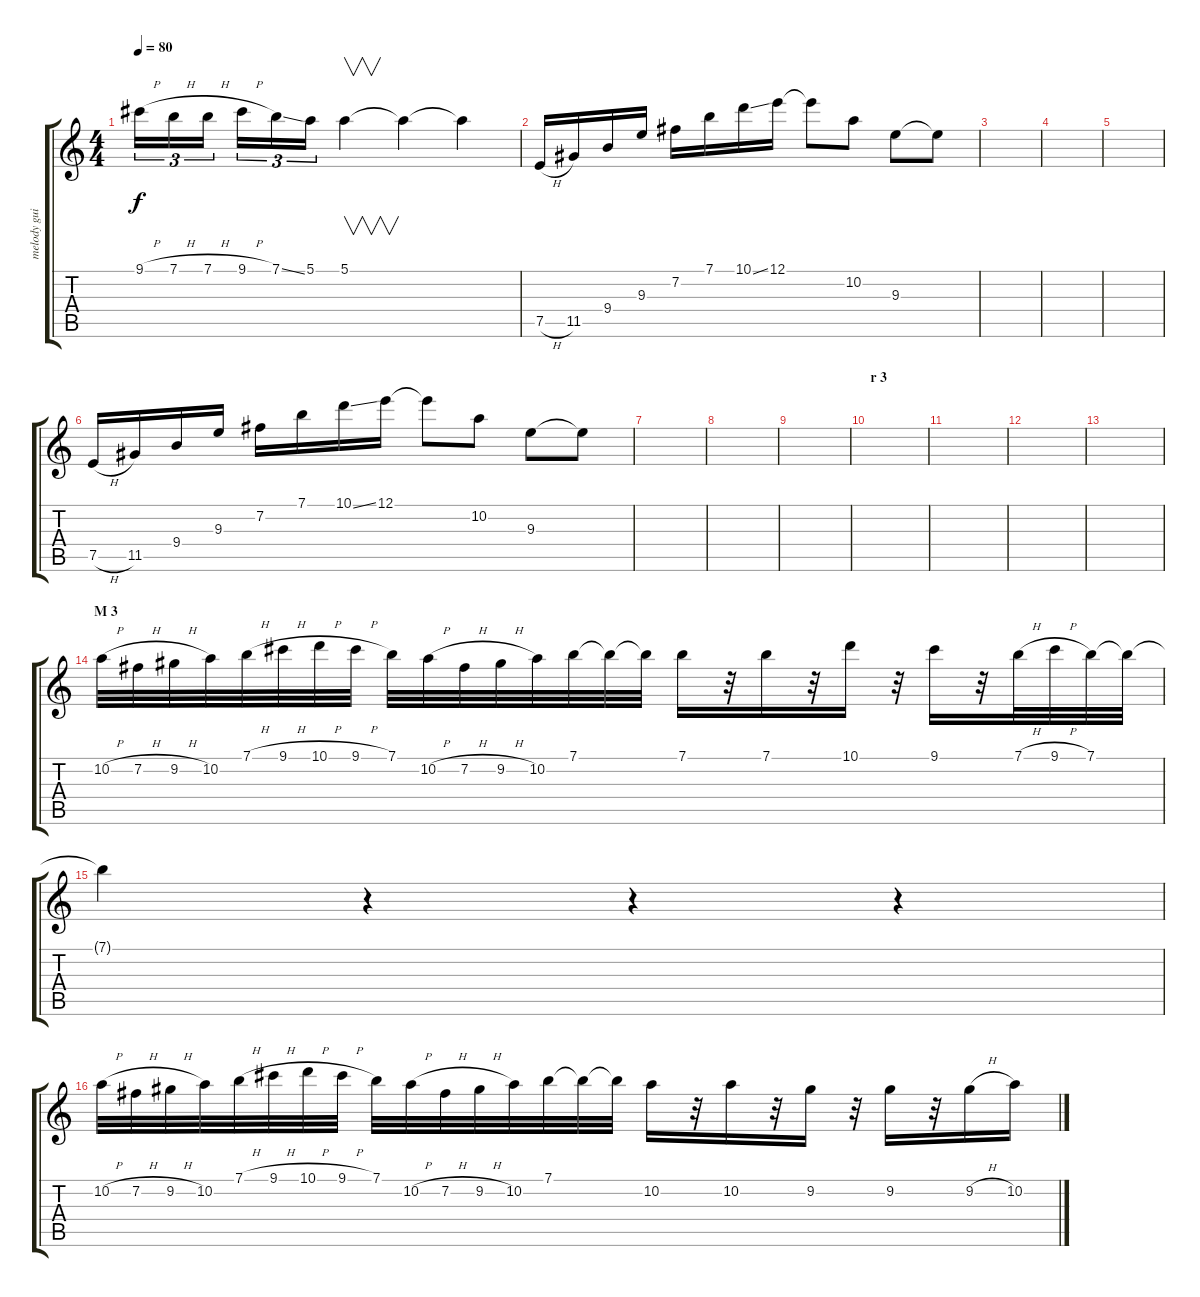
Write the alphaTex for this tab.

\track ("melody guitar 1" "melody gui") {instrument acousticguitarnylon}
\staff {score tabs}
\tuning (E4 B3 G3 D3 A2 E2) {hide}
\ts (4 4)
\tempo 80
\clef g2
\ks c
9.1{h}.16{tu (3 2) dy f} 7.1{h}.16{tu (3 2)} 7.1{h}.16{tu (3 2)} 9.1{h}.16{tu (3 2)} 7.1{ss}.16{tu (3 2)} 5.1.16{tu (3 2)} 5.1.4{v} 5.1{t}.4 5.1{t}.4 |
7.5{h}.16 11.5.16 9.4.16 9.3.16 7.2.16 7.1.16 10.1{ss}.16 12.1.16 12.1{t}.8 10.2.8 9.3.8 9.3{t}.8 |
|
|
|
7.5{h}.16 11.5.16 9.4.16 9.3.16 7.2.16 7.1.16 10.1{ss}.16 12.1.16 12.1{t}.8 10.2.8 9.3.8 9.3{t}.8 |
|
|
|
\section ("" "r 3")
|
|
|
|
\section ("" "M 3")
10.2{h}.32 7.2{h}.32 9.2{h}.32 10.2.32 7.1{h}.32 9.1{h}.32 10.1{h}.32 9.1{h}.32 7.1.32 10.2{h}.32 7.2{h}.32 9.2{h}.32 10.2.32 7.1.32 7.1{t}.32 7.1{t}.32 7.1.16 r.32 7.1.16 r.32 10.1.16 r.32 9.1.16 r.32 7.1{h}.32 9.1{h}.32 7.1.32 7.1{t}.32 |
7.1{t}.4 r.4 r.4 r.4 |
10.2{h}.32 7.2{h}.32 9.2{h}.32 10.2.32 7.1{h}.32 9.1{h}.32 10.1{h}.32 9.1{h}.32 7.1.32 10.2{h}.32 7.2{h}.32 9.2{h}.32 10.2.32 7.1.32 7.1{t}.32 7.1{t}.32 10.2.16 r.32 10.2.16 r.32 9.2.16 r.32 9.2.16 r.32 9.2{h}.16 10.2.16
